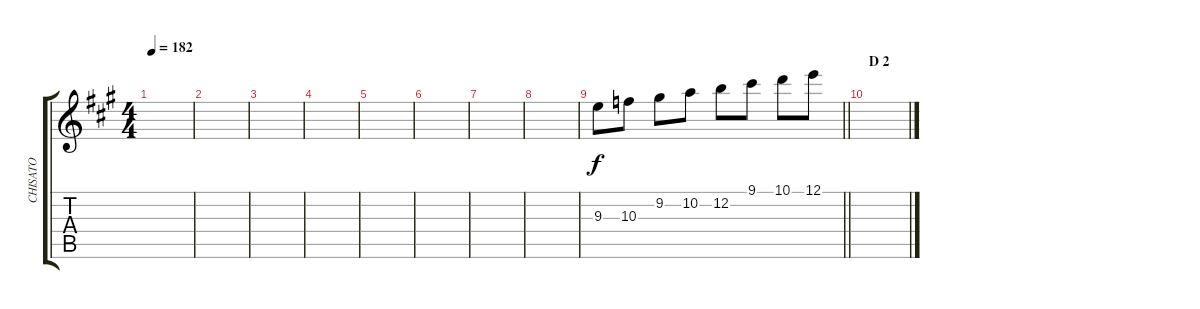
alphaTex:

\track ("CHISATO" "CHISATO") {instrument distortionguitar}
\staff {score tabs}
\tuning (E4 B3 G3 D3 A2 E2) {hide}
\ts (4 4)
\tempo 182
\clef g2
\ks a
|
|
|
|
|
|
|
|
\barLineRight lightlight
9.3.8 10.3.8 9.2.8 10.2.8 12.2.8 9.1.8 10.1.8 12.1.8 |
\section ("" "D 2")
